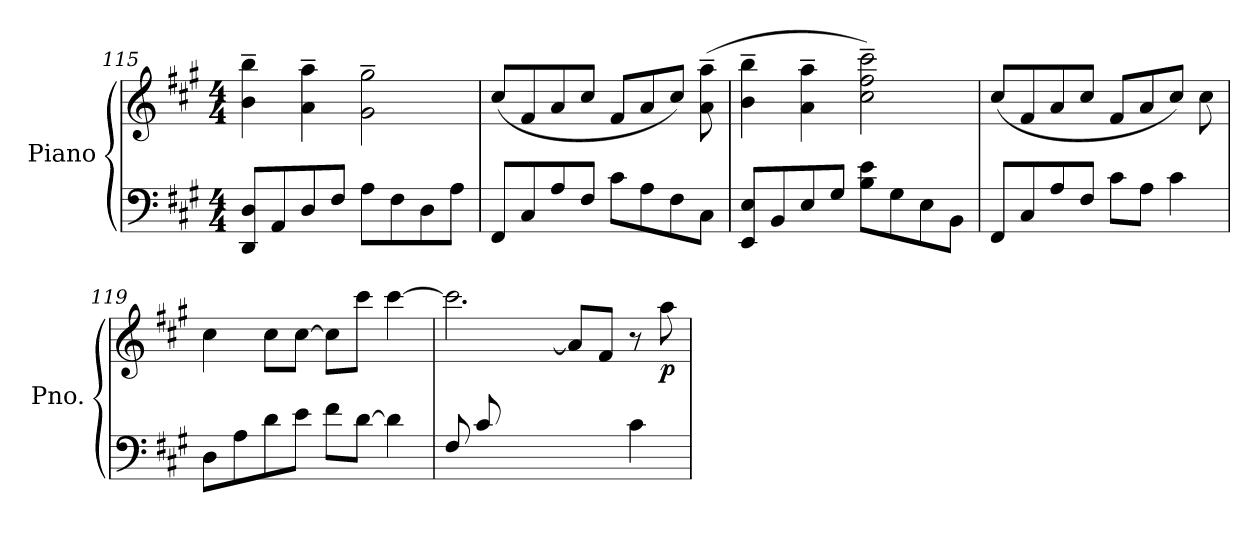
**kern	**kern	**dynam
*part1	*part1	*part1
*staff2	*staff1	*staff1/2
*I"Piano	*	*
*I'Pno.	*	*
*clefF4	*clefG2	*
*k[f#c#g#]	*k[f#c#g#]	*
*M4/4	*M4/4	*
=115	=115	=115
8DD/ 8D/L	4b\~ 4bb\~	.
8AA/	.	.
8D/	4a\~ 4aa\~	.
8F#/J	.	.
8A\L	2g#\~ 2gg#\~	.
8F#\	.	.
8D\	.	.
8A\J	.	.
!!LO:LB:g=z
=116	=116	=116
8FF#/L	(>8cc#/L	.
8C#/	8f#/	.
8A/	8a/	.
8F#/J	8cc#/J	.
8c#\L	8f#/L	.
8A\	8a/	.
8F#\	8cc#/J)	.
8C#\J	(8a\~ 8aa\~	.
=117	=117	=117
8EE/ 8E/L	4b\~ 4bb\~	.
8BB/	.	.
8E/	4a\~ 4aa\~	.
8G#/J	.	.
8B\ 8e\L	2cc#\~ 2ff#\~ 2ccc#\~)	.
8G#\	.	.
8E\	.	.
8BB\J	.	.
=118	=118	=118
8FF#/L	(>8cc#/L	.
8C#/	8f#/	.
8A/	8a/	.
8F#/J	8cc#/J	.
8c#\L	8f#/L	.
8A\J	8a/	.
4c#\	8cc#/J)	.
.	8cc#\	.
=119	=119	=119
8D\L	4cc#\	.
8A\	.	.
8d\	8cc#\L	.
8e\J	[8cc#\J	.
8f#\L	8cc#\L]	.
[8d\J	8ccc#\J	.
4d\]	[4ccc#\	.
=120	=120	=120
*	*^	*
8F#/L	2.ccc#\]	4ryy	.
8c#/	.	.	.
2ryy	.	8g#\	.
.	.	[8a\J	.
.	.	8a/L]	.
.	.	8f#/J	.
4c#\	8r	4ryy	.
!	!	!	!LO:DY:b
.	8aa\	.	p
*	*v	*v	*
=	=	=
*-	*-	*-
